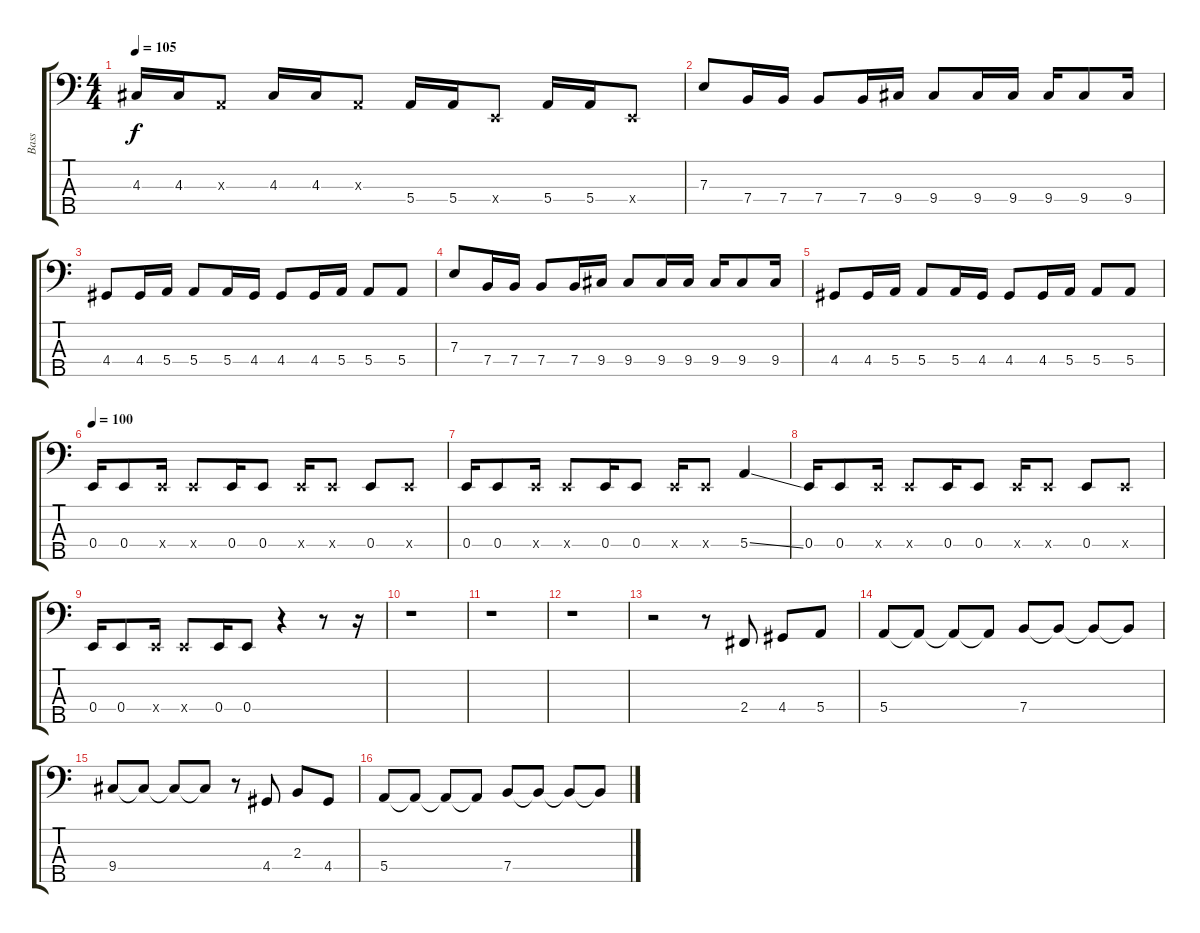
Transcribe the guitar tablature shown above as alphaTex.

\track ("Bass" "Bass") {instrument electricbasspick}
\staff {score tabs}
\tuning (G2 D2 A1 E1 B0) {hide}
\ts (4 4)
\tempo 105
\clef f4
\ks c
4.3.16{dy f} 4.3.16 0.3{x}.8 4.3.16 4.3.16 0.3{x}.8 5.4.16 5.4.16 0.4{x}.8 5.4.16 5.4.16 0.4{x}.8 |
7.3.8 7.4.16 7.4.16 7.4.8 7.4.16 9.4.16 9.4.8 9.4.16 9.4.16 9.4.16 9.4.8 9.4.16 |
4.4.8 4.4.16 5.4.16 5.4.8 5.4.16 4.4.16 4.4.8 4.4.16 5.4.16 5.4.8 5.4.8 |
7.3.8 7.4.16 7.4.16 7.4.8 7.4.16 9.4.16 9.4.8 9.4.16 9.4.16 9.4.16 9.4.8 9.4.16 |
4.4.8 4.4.16 5.4.16 5.4.8 5.4.16 4.4.16 4.4.8 4.4.16 5.4.16 5.4.8 5.4.8 |
\tempo 100
0.4.16 0.4.8 0.4{x}.16 0.4{x}.8 0.4.16 0.4.8 0.4{x}.16 0.4{x}.8 0.4.8 0.4{x}.8 |
0.4.16 0.4.8 0.4{x}.16 0.4{x}.8 0.4.16 0.4.8 0.4{x}.16 0.4{x}.8 5.4{ss}.4 |
0.4.16 0.4.8 0.4{x}.16 0.4{x}.8 0.4.16 0.4.8 0.4{x}.16 0.4{x}.8 0.4.8 0.4{x}.8 |
0.4.16 0.4.8 0.4{x}.16 0.4{x}.8 0.4.16 0.4.8 r.4 r.8 r.16 |
r.1 |
r.1 |
r.1 |
r.2 r.8 2.4.8 4.4.8 5.4.8 |
5.4.8 5.4{t}.8 5.4{t}.8 5.4{t}.8 7.4.8 7.4{t}.8 7.4{t}.8 7.4{t}.8 |
9.4.8 9.4{t}.8 9.4{t}.8 9.4{t}.8 r.8 4.4.8 2.3.8 4.4.8 |
5.4.8 5.4{t}.8 5.4{t}.8 5.4{t}.8 7.4.8 7.4{t}.8 7.4{t}.8 7.4{t}.8
